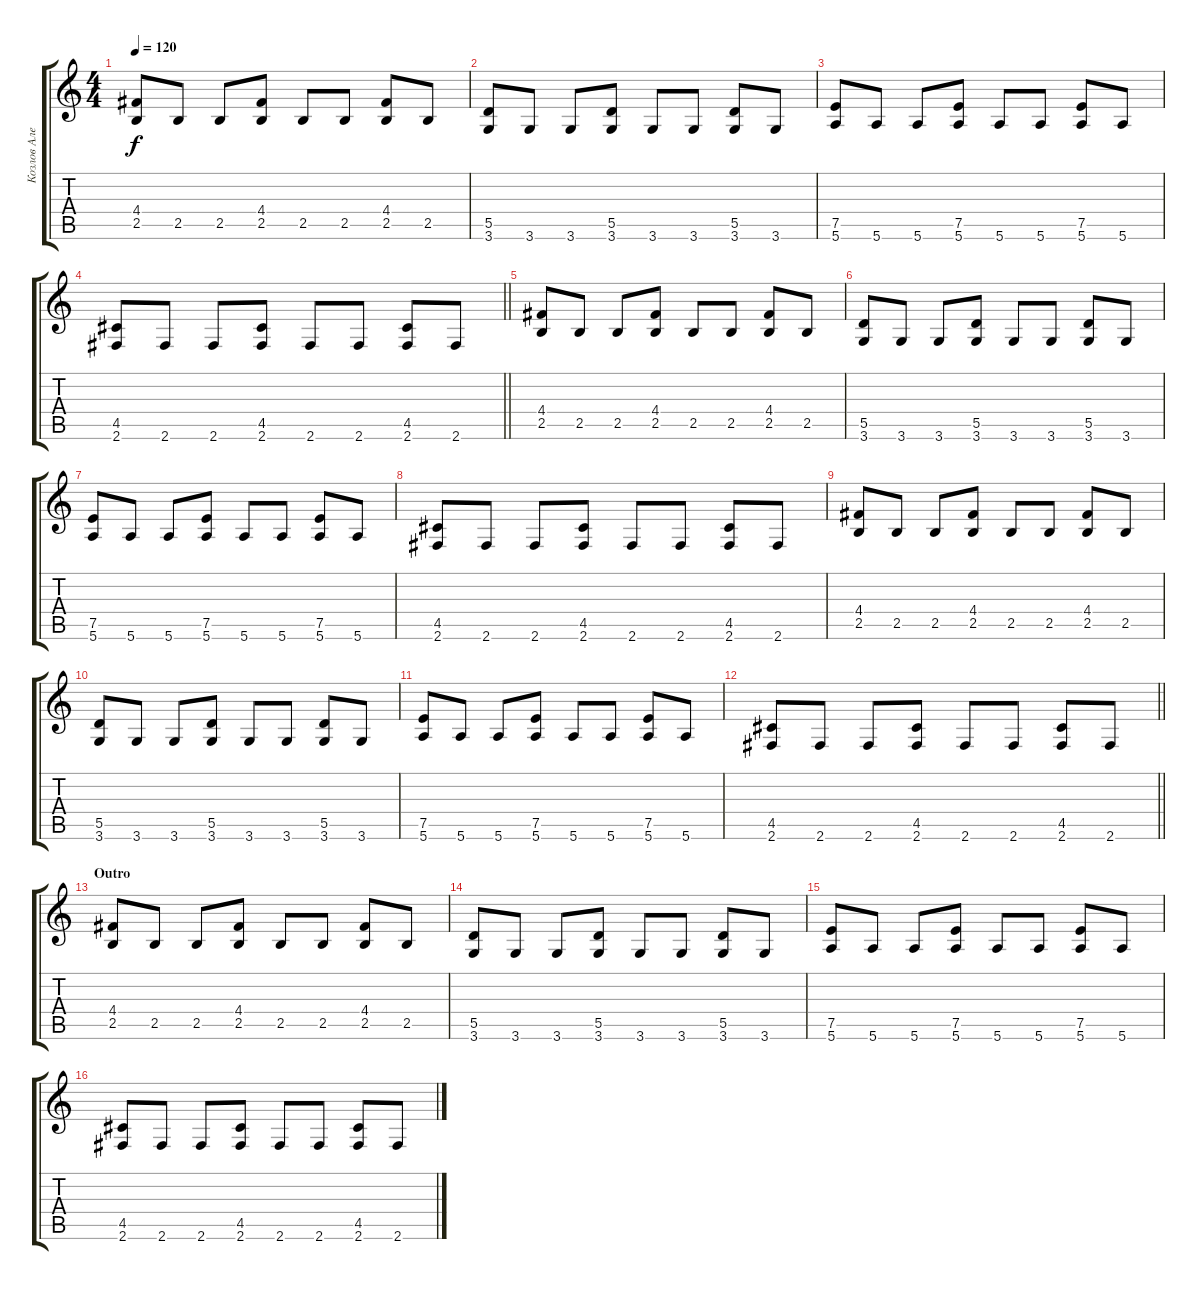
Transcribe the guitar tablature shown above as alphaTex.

\track ("Козлов Александр  ( Ритм гитара )" "Козлов Але") {instrument distortionguitar}
\staff {score tabs}
\tuning (E4 B3 G3 D3 A2 E2) {hide}
\ts (4 4)
\tempo 120
\clef g2
\ks c
(4.4 2.5).8{dy f} 2.5.8 2.5.8 (4.4 2.5).8 2.5.8 2.5.8 (4.4 2.5).8 2.5.8 |
(5.5 3.6).8 3.6.8 3.6.8 (5.5 3.6).8 3.6.8 3.6.8 (5.5 3.6).8 3.6.8 |
(7.5 5.6).8 5.6.8 5.6.8 (7.5 5.6).8 5.6.8 5.6.8 (7.5 5.6).8 5.6.8 |
\barLineRight lightlight
(4.5 2.6).8 2.6.8 2.6.8 (4.5 2.6).8 2.6.8 2.6.8 (4.5 2.6).8 2.6.8 |
(4.4 2.5).8 2.5.8 2.5.8 (4.4 2.5).8 2.5.8 2.5.8 (4.4 2.5).8 2.5.8 |
(5.5 3.6).8 3.6.8 3.6.8 (5.5 3.6).8 3.6.8 3.6.8 (5.5 3.6).8 3.6.8 |
(7.5 5.6).8 5.6.8 5.6.8 (7.5 5.6).8 5.6.8 5.6.8 (7.5 5.6).8 5.6.8 |
(4.5 2.6).8 2.6.8 2.6.8 (4.5 2.6).8 2.6.8 2.6.8 (4.5 2.6).8 2.6.8 |
(4.4 2.5).8 2.5.8 2.5.8 (4.4 2.5).8 2.5.8 2.5.8 (4.4 2.5).8 2.5.8 |
(5.5 3.6).8 3.6.8 3.6.8 (5.5 3.6).8 3.6.8 3.6.8 (5.5 3.6).8 3.6.8 |
(7.5 5.6).8 5.6.8 5.6.8 (7.5 5.6).8 5.6.8 5.6.8 (7.5 5.6).8 5.6.8 |
\barLineRight lightlight
(4.5 2.6).8 2.6.8 2.6.8 (4.5 2.6).8 2.6.8 2.6.8 (4.5 2.6).8 2.6.8 |
\section ("" "Outro")
(4.4 2.5).8 2.5.8 2.5.8 (4.4 2.5).8 2.5.8 2.5.8 (4.4 2.5).8 2.5.8 |
(5.5 3.6).8 3.6.8 3.6.8 (5.5 3.6).8 3.6.8 3.6.8 (5.5 3.6).8 3.6.8 |
(7.5 5.6).8 5.6.8 5.6.8 (7.5 5.6).8 5.6.8 5.6.8 (7.5 5.6).8 5.6.8 |
(4.5 2.6).8 2.6.8 2.6.8 (4.5 2.6).8 2.6.8 2.6.8 (4.5 2.6).8 2.6.8
